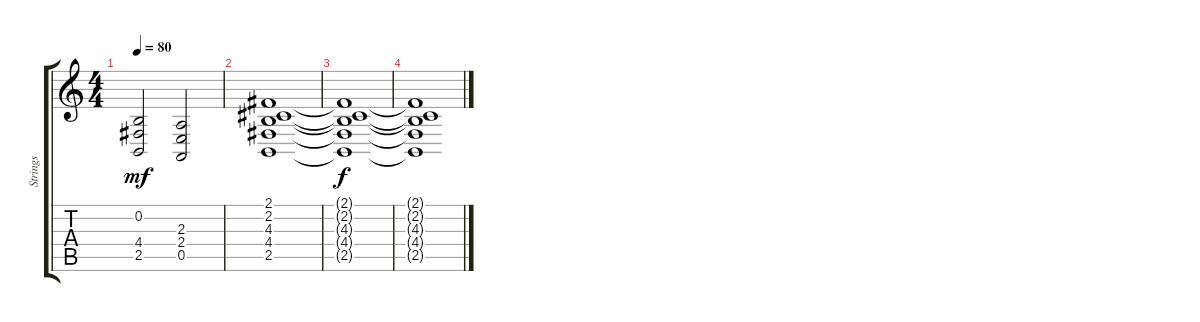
\track ("Strings" "Strings") {instrument stringensemble1}
\staff {score tabs}
\tuning (E4 B3 G3 D3 A2 E2) {hide}
\ts (4 4)
\tempo 80
\clef g2
\ks c
(0.2 4.4 2.5).2{dy mf} (2.3 2.4 0.5).2 |
(2.1 2.2 4.3 4.4 2.5).1{volume 5} |
(2.1{t} 2.2{t} 4.3{t} 4.4{t} 2.5{t}).1{dy f} |
(2.1{t} 2.2{t} 4.3{t} 4.4{t} 2.5{t}).1
